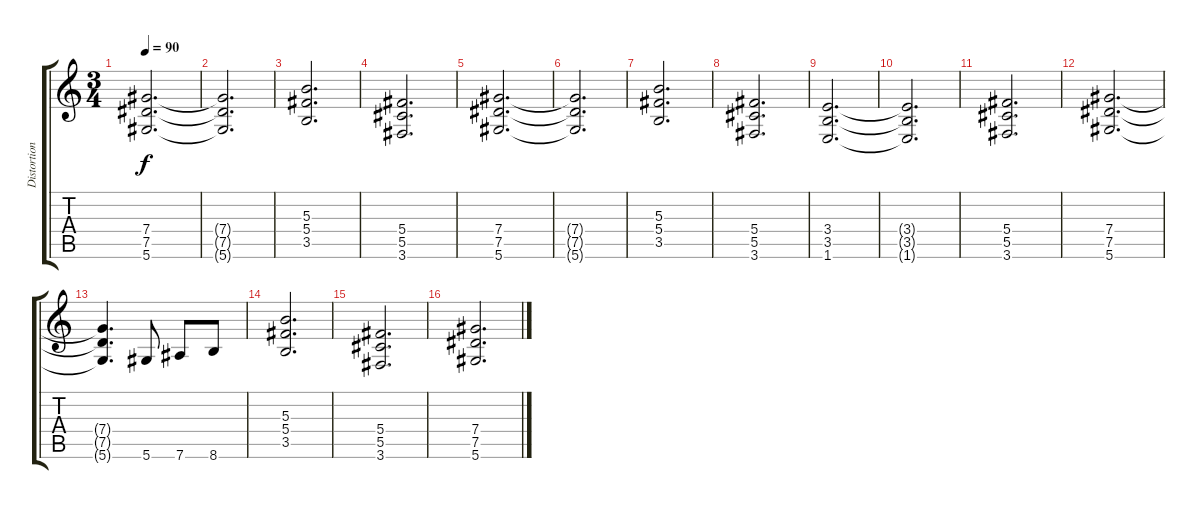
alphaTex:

\track ("Distortion Rythmic Guitar" "Distortion") {instrument distortionguitar}
\staff {score tabs}
\tuning (Eb4 Bb3 Gb3 Db3 Ab2 Eb2) {hide}
\ts (3 4)
\tempo 90
\clef g2
\ks c
(7.4 7.5 5.6).2{d dy f} |
(7.4{t} 7.5{t} 5.6{t}).2{d} |
(5.3 5.4 3.5).2{d} |
(5.4 5.5 3.6).2{d} |
(7.4 7.5 5.6).2{d} |
(7.4{t} 7.5{t} 5.6{t}).2{d} |
(5.3 5.4 3.5).2{d} |
(5.4 5.5 3.6).2{d} |
(3.4 3.5 1.6).2{d} |
(3.4{t} 3.5{t} 1.6{t}).2{d} |
(5.4 5.5 3.6).2{d} |
(7.4 7.5 5.6).2{d} |
(7.4{t} 7.5{t} 5.6{t}).4{d} 5.6.8 7.6.8 8.6.8 |
(5.3 5.4 3.5).2{d} |
(5.4 5.5 3.6).2{d} |
(7.4 7.5 5.6).2{d}
